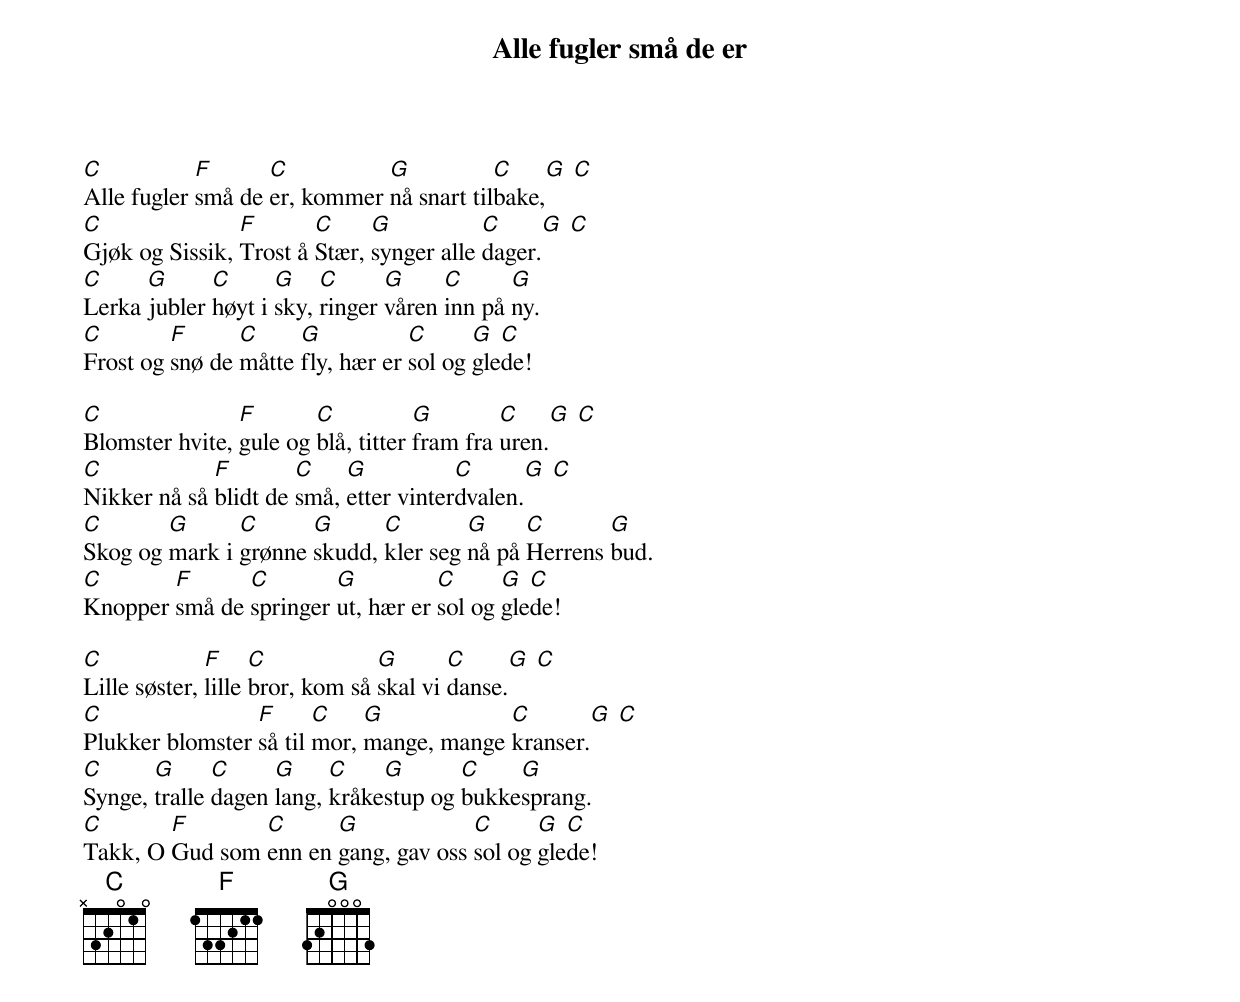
{title: Alle fugler små de er}
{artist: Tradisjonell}
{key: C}
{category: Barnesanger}

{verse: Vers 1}
[C]Alle fugler [F]små de [C]er, kommer [G]nå snart til[C]bake,[G] [C]
[C]Gjøk og Sissik, [F]Trost å [C]Stær, [G]synger alle [C]dager.[G] [C]
[C]Lerka [G]jubler [C]høyt i [G]sky, [C]ringer [G]våren [C]inn på [G]ny.
[C]Frost og [F]snø de [C]måtte [G]fly, hær er [C]sol og [G]gle[C]de!

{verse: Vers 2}
[C]Blomster hvite, [F]gule og [C]blå, titter [G]fram fra [C]uren.[G] [C]
[C]Nikker nå så [F]blidt de [C]små, [G]etter vinter[C]dvalen.[G] [C]
[C]Skog og [G]mark i [C]grønne [G]skudd, [C]kler seg [G]nå på [C]Herrens [G]bud.
[C]Knopper [F]små de [C]springer [G]ut, hær er [C]sol og [G]gle[C]de!

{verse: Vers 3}
[C]Lille søster, [F]lille [C]bror, kom så [G]skal vi [C]danse.[G] [C]
[C]Plukker blomster [F]så til [C]mor, [G]mange, mange [C]kranser.[G] [C]
[C]Synge, [G]tralle [C]dagen [G]lang, [C]kråke[G]stup og [C]bukke[G]sprang.
[C]Takk, O [F]Gud som [C]enn en [G]gang, gav oss [C]sol og [G]gle[C]de!
